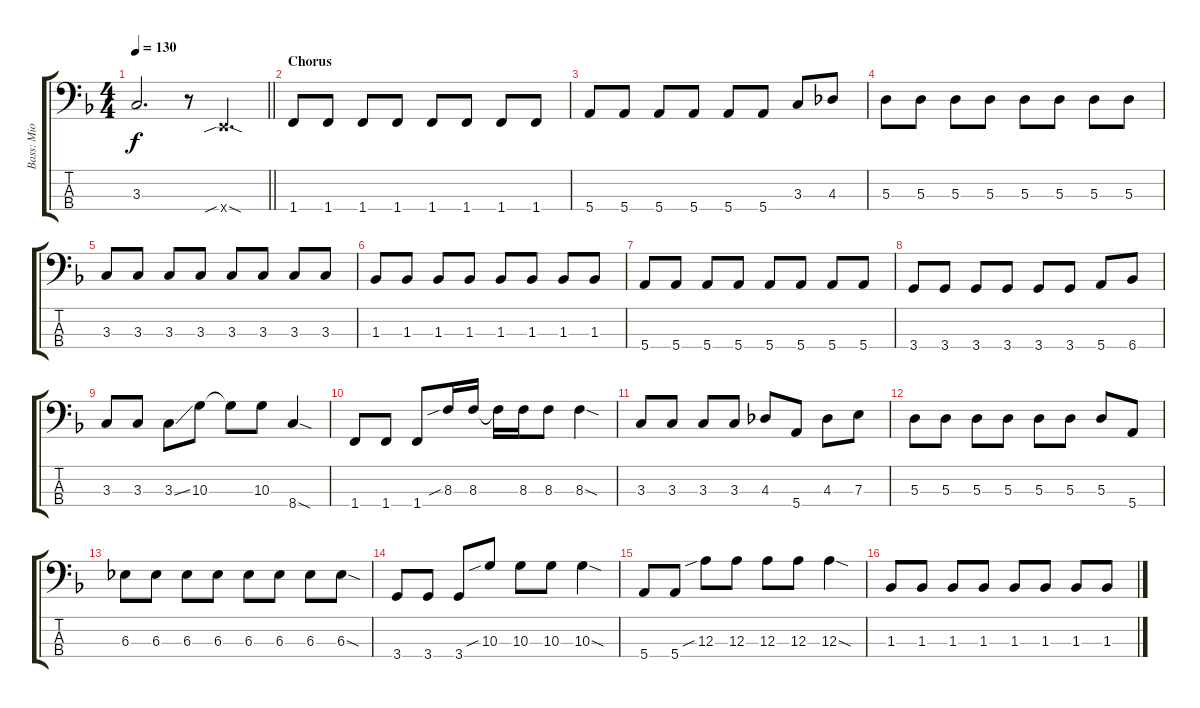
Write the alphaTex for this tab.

\track ("Bass: Mio Akiyama" "Bass: Mio ") {instrument electricbassfinger}
\staff {score tabs}
\tuning (G2 D2 A1 E1) {hide}
\ts (4 4)
\tempo 130
\clef f4
\barLineRight lightlight
\ks f
3.3.2{d dy f} r.8 0.4{sib sod x}.4{d} |
\section ("" "Chorus")
1.4.8 1.4.8 1.4.8 1.4.8 1.4.8 1.4.8 1.4.8 1.4.8 |
5.4.8 5.4.8 5.4.8 5.4.8 5.4.8 5.4.8 3.3.8 4.3.8 |
5.3.8 5.3.8 5.3.8 5.3.8 5.3.8 5.3.8 5.3.8 5.3.8 |
3.3.8 3.3.8 3.3.8 3.3.8 3.3.8 3.3.8 3.3.8 3.3.8 |
1.3.8 1.3.8 1.3.8 1.3.8 1.3.8 1.3.8 1.3.8 1.3.8 |
5.4.8 5.4.8 5.4.8 5.4.8 5.4.8 5.4.8 5.4.8 5.4.8 |
3.4.8 3.4.8 3.4.8 3.4.8 3.4.8 3.4.8 5.4.8 6.4.8 |
3.3.8 3.3.8 3.3{ss}.8 10.3.8 10.3{t}.8 10.3.8 8.4{sod}.4 |
1.4.8 1.4.8 1.4.8 8.3{sib}.16 8.3.16 8.3{t}.16 8.3.16 8.3.8 8.3{sod}.4 |
3.3.8 3.3.8 3.3.8 3.3.8 4.3.8 5.4.8 4.3.8 7.3.8 |
5.3.8 5.3.8 5.3.8 5.3.8 5.3.8 5.3.8 5.3.8 5.4.8 |
6.3.8 6.3.8 6.3.8 6.3.8 6.3.8 6.3.8 6.3.8 6.3{sod}.8 |
3.4.8 3.4.8 3.4.8 10.3{sib}.8 10.3.8 10.3.8 10.3{sod}.4 |
5.4.8 5.4.8 12.3{sib}.8 12.3.8 12.3.8 12.3.8 12.3{sod}.4 |
1.3.8 1.3.8 1.3.8 1.3.8 1.3.8 1.3.8 1.3.8 1.3.8
